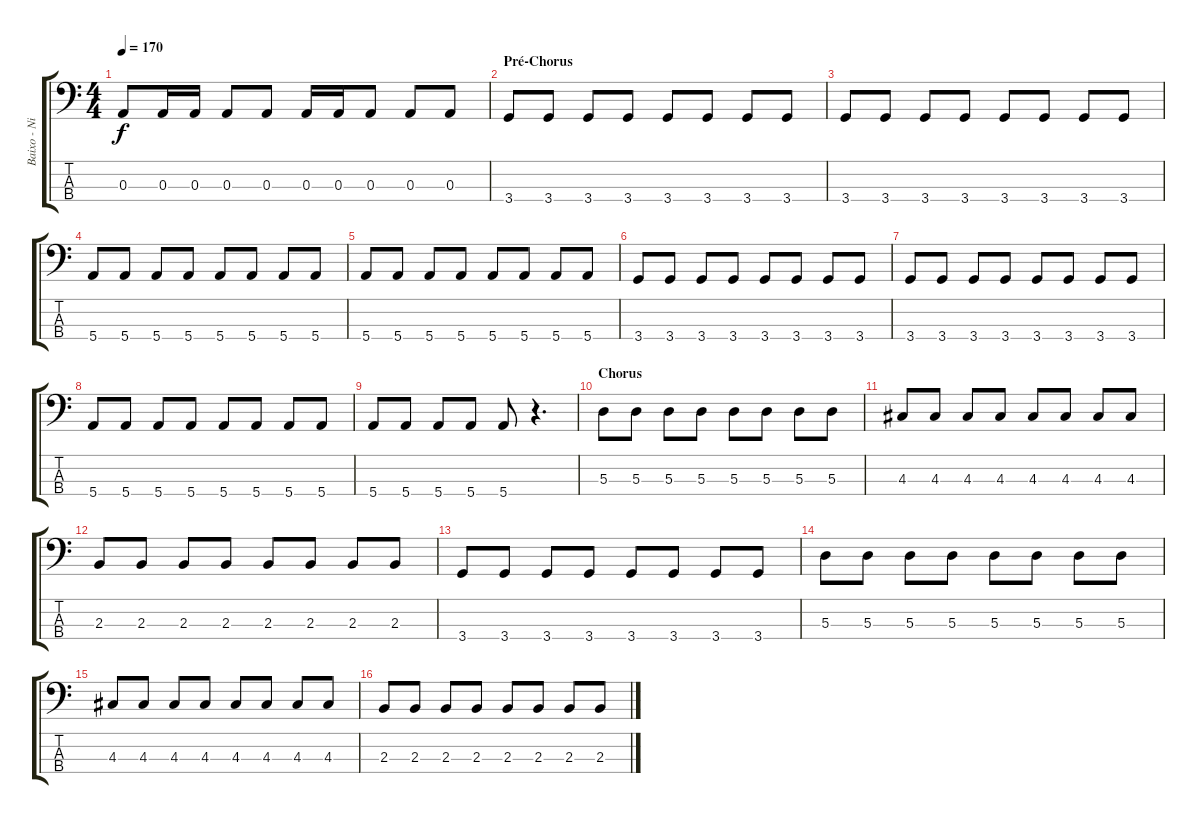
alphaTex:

\track ("Baixo - Nikola" "Baixo - Ni") {instrument electricbasspick}
\staff {score tabs}
\tuning (G2 D2 A1 E1) {hide}
\ts (4 4)
\tempo 170
\clef f4
\ks c
0.3.8{dy f} 0.3.16 0.3.16 0.3.8 0.3.8 0.3.16 0.3.16 0.3.8 0.3.8 0.3.8 |
\section ("" "Pré-Chorus")
3.4.8 3.4.8 3.4.8 3.4.8 3.4.8 3.4.8 3.4.8 3.4.8 |
3.4.8 3.4.8 3.4.8 3.4.8 3.4.8 3.4.8 3.4.8 3.4.8 |
5.4.8 5.4.8 5.4.8 5.4.8 5.4.8 5.4.8 5.4.8 5.4.8 |
5.4.8 5.4.8 5.4.8 5.4.8 5.4.8 5.4.8 5.4.8 5.4.8 |
3.4.8 3.4.8 3.4.8 3.4.8 3.4.8 3.4.8 3.4.8 3.4.8 |
3.4.8 3.4.8 3.4.8 3.4.8 3.4.8 3.4.8 3.4.8 3.4.8 |
5.4.8 5.4.8 5.4.8 5.4.8 5.4.8 5.4.8 5.4.8 5.4.8 |
5.4.8 5.4.8 5.4.8 5.4.8 5.4.8 r.4{d} |
\section ("" "Chorus")
5.3.8 5.3.8 5.3.8 5.3.8 5.3.8 5.3.8 5.3.8 5.3.8 |
4.3.8 4.3.8 4.3.8 4.3.8 4.3.8 4.3.8 4.3.8 4.3.8 |
2.3.8 2.3.8 2.3.8 2.3.8 2.3.8 2.3.8 2.3.8 2.3.8 |
3.4.8 3.4.8 3.4.8 3.4.8 3.4.8 3.4.8 3.4.8 3.4.8 |
5.3.8 5.3.8 5.3.8 5.3.8 5.3.8 5.3.8 5.3.8 5.3.8 |
4.3.8 4.3.8 4.3.8 4.3.8 4.3.8 4.3.8 4.3.8 4.3.8 |
2.3.8 2.3.8 2.3.8 2.3.8 2.3.8 2.3.8 2.3.8 2.3.8
